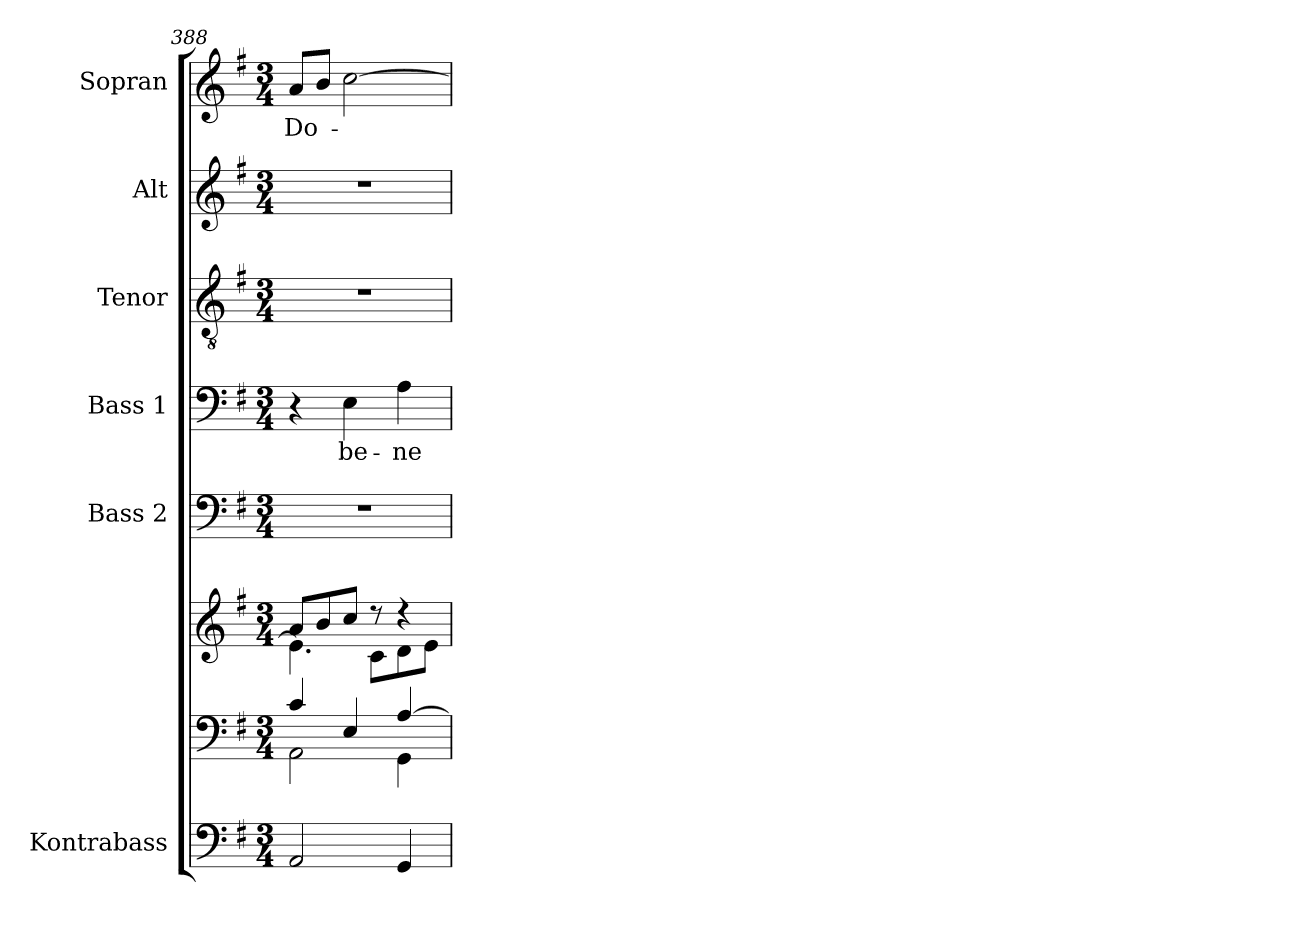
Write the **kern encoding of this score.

**kern	**kern	**kern	**kern	**kern	**text	**kern	**kern	**kern	**text
*part7	*part6	*part6	*part5	*part4	*part4	*part3	*part2	*part1	*part1
*staff8	*staff7	*staff6	*staff5	*staff4	*staff4	*staff3	*staff2	*staff1	*staff1
*I"Kontrabass	*	*	*I"Bass 2	*I"Bass 1	*	*I"Tenor	*I"Alt	*I"Sopran	*
*I'Kb.	*	*	*I'B. 2	*I'B. 1	*	*I'T.	*I'A.	*I'S.	*
*clefF4	*clefF4	*clefG2	*clefF4	*clefF4	*	*clefGv2	*clefG2	*clefG2	*
*ITrd7c12	*	*	*	*	*	*	*	*	*
*k[f#]	*k[f#]	*k[f#]	*k[f#]	*k[f#]	*	*k[f#]	*k[f#]	*k[f#]	*
*G:	*G:	*G:	*G:	*G:	*	*G:	*G:	*G:	*
*M3/4	*M3/4	*M3/4	*M3/4	*M3/4	*	*M3/4	*M3/4	*M3/4	*
=388	=388	=388	=388	=388	=388	=388	=388	=388	=388
*	*^	*^	*	*	*	*	*	*	*
!	!	!	!	!	!	!	!	!	!	!	!LO:LY:b
2AAA/	4c/	2AA\	8a/L	4.e\]	2.r	4r	.	2.r	2.r	8a/L	Do-
.	.	.	8b/	.	.	.	.	.	.	8b/J	.
!	!	!	!	!	!	!	!LO:LY:b	!	!	!	!
.	4E/	.	8cc/J	.	.	4E\	be-	.	.	[2cc\	.
.	.	.	8rcc	8c\L	.	.	.	.	.	.	.
!	!	!	!	!	!	!	!LO:LY:b	!	!	!	!
4GGG/	[>4A/	4GG\	4rcc	8d\	.	4A\	-ne-	.	.	.	.
.	.	.	.	8e\J	.	.	.	.	.	.	.
*	*v	*v	*	*	*	*	*	*	*	*	*
*	*	*v	*v	*	*	*	*	*	*	*
=	=	=	=	=	=	=	=	=	=
*-	*-	*-	*-	*-	*-	*-	*-	*-	*-
